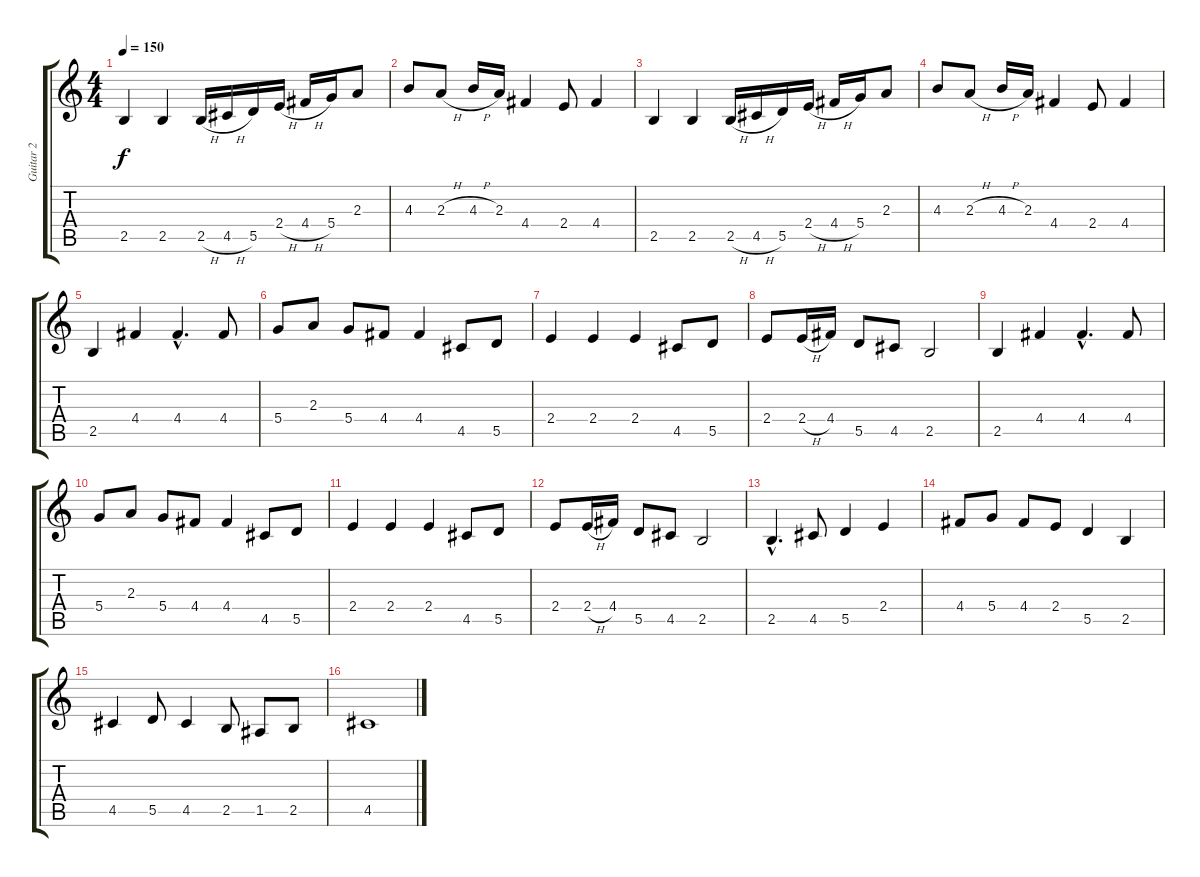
\track ("Guitar 2" "Guitar 2") {instrument overdrivenguitar}
\staff {score tabs}
\tuning (E4 B3 G3 D3 A2 E2) {hide}
\ts (4 4)
\tempo 150
\clef g2
\ks c
2.5.4{dy f} 2.5.4 2.5{h}.16 4.5{h}.16 5.5.16 2.4{h}.16 4.4{h}.16 5.4.16 2.3.8 |
4.3.8 2.3{h}.8 4.3{h}.16 2.3.16 4.4.4 2.4.8 4.4.4 |
2.5.4 2.5.4 2.5{h}.16 4.5{h}.16 5.5.16 2.4{h}.16 4.4{h}.16 5.4.16 2.3.8 |
4.3.8 2.3{h}.8 4.3{h}.16 2.3.16 4.4.4 2.4.8 4.4.4 |
2.5.4 4.4.4 4.4{hac}.4{d} 4.4.8 |
5.4.8 2.3.8 5.4.8 4.4.8 4.4.4 4.5.8 5.5.8 |
2.4.4 2.4.4 2.4.4 4.5.8 5.5.8 |
2.4.8 2.4{h}.16 4.4.16 5.5.8 4.5.8 2.5.2 |
2.5.4 4.4.4 4.4{hac}.4{d} 4.4.8 |
5.4.8 2.3.8 5.4.8 4.4.8 4.4.4 4.5.8 5.5.8 |
2.4.4 2.4.4 2.4.4 4.5.8 5.5.8 |
2.4.8 2.4{h}.16 4.4.16 5.5.8 4.5.8 2.5.2 |
2.5{hac}.4{d} 4.5.8 5.5.4 2.4.4 |
4.4.8 5.4.8 4.4.8 2.4.8 5.5.4 2.5.4 |
4.5.4 5.5.8 4.5.4 2.5.8 1.5.8 2.5.8 |
4.5.1
